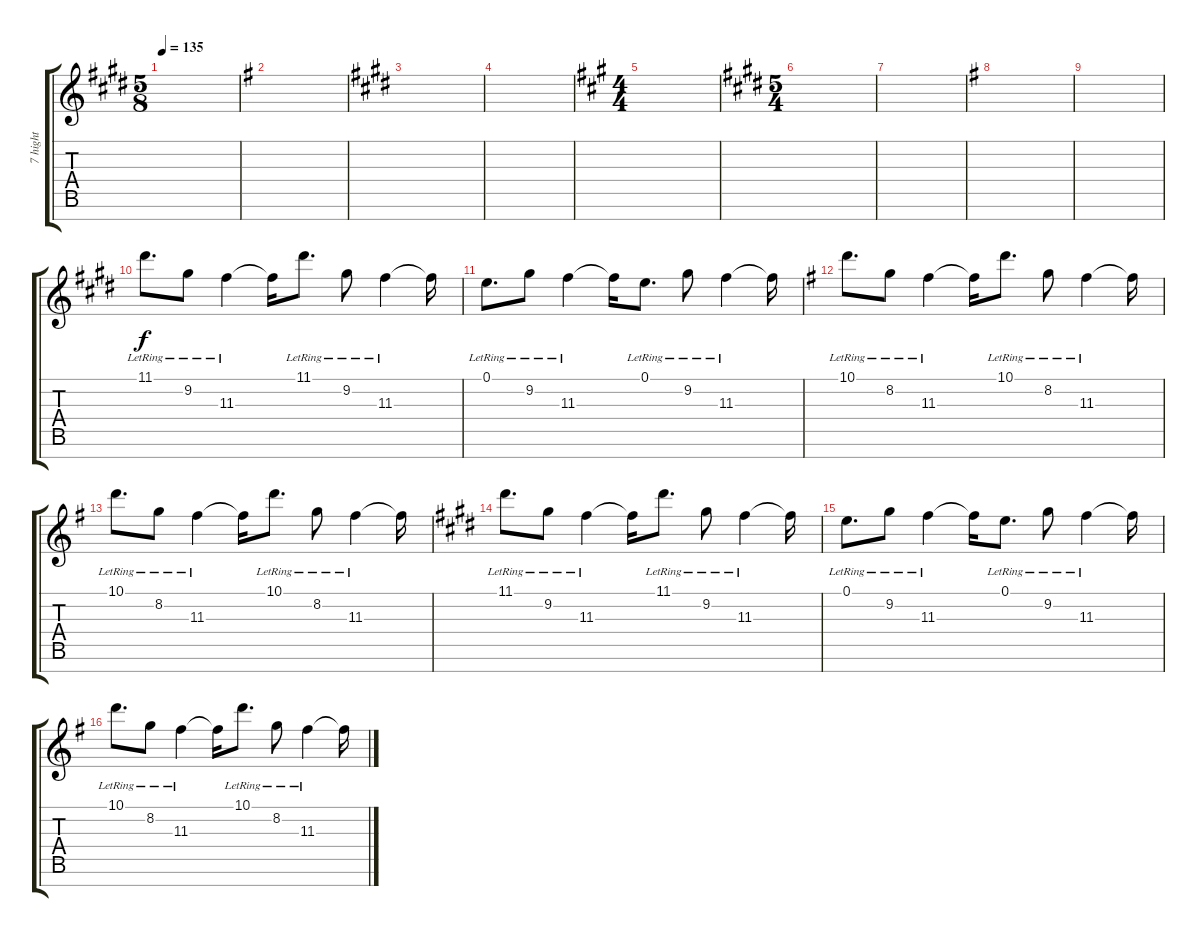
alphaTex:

\track ("7 hight" "7 hight") {instrument acousticguitarsteel}
\staff {score tabs}
\tuning (E4 B3 G3 D3 A2 E2 B1) {hide}
\ts (5 8)
\tempo 135
\clef g2
\ks e
|
\ks g
|
\ks e
|
|
\ts (4 4)
\ks a
|
\ts (5 4)
\ks e
|
|
\ks g
|
|
\ks e
11.1{lr}.8{d volume 11 instrument electricguitarjazz} 9.2{lr}.8 11.3{lr}.4 11.3{t}.16 11.1{lr}.8{d} 9.2{lr}.8 11.3{lr}.4 11.3{t}.16 |
0.1{lr}.8{d} 9.2{lr}.8 11.3{lr}.4 11.3{t}.16 0.1{lr}.8{d} 9.2{lr}.8 11.3{lr}.4 11.3{t}.16 |
\ks g
10.1{lr}.8{d} 8.2{lr}.8 11.3{lr}.4 11.3{t}.16 10.1{lr}.8{d} 8.2{lr}.8 11.3{lr}.4 11.3{t}.16 |
10.1{lr}.8{d} 8.2{lr}.8 11.3{lr}.4 11.3{t}.16 10.1{lr}.8{d} 8.2{lr}.8 11.3{lr}.4 11.3{t}.16 |
\ks e
11.1{lr}.8{d} 9.2{lr}.8 11.3{lr}.4 11.3{t}.16 11.1{lr}.8{d} 9.2{lr}.8 11.3{lr}.4 11.3{t}.16 |
0.1{lr}.8{d} 9.2{lr}.8 11.3{lr}.4 11.3{t}.16 0.1{lr}.8{d} 9.2{lr}.8 11.3{lr}.4 11.3{t}.16 |
\ks g
10.1{lr}.8{d} 8.2{lr}.8 11.3{lr}.4 11.3{t}.16 10.1{lr}.8{d} 8.2{lr}.8 11.3{lr}.4 11.3{t}.16
